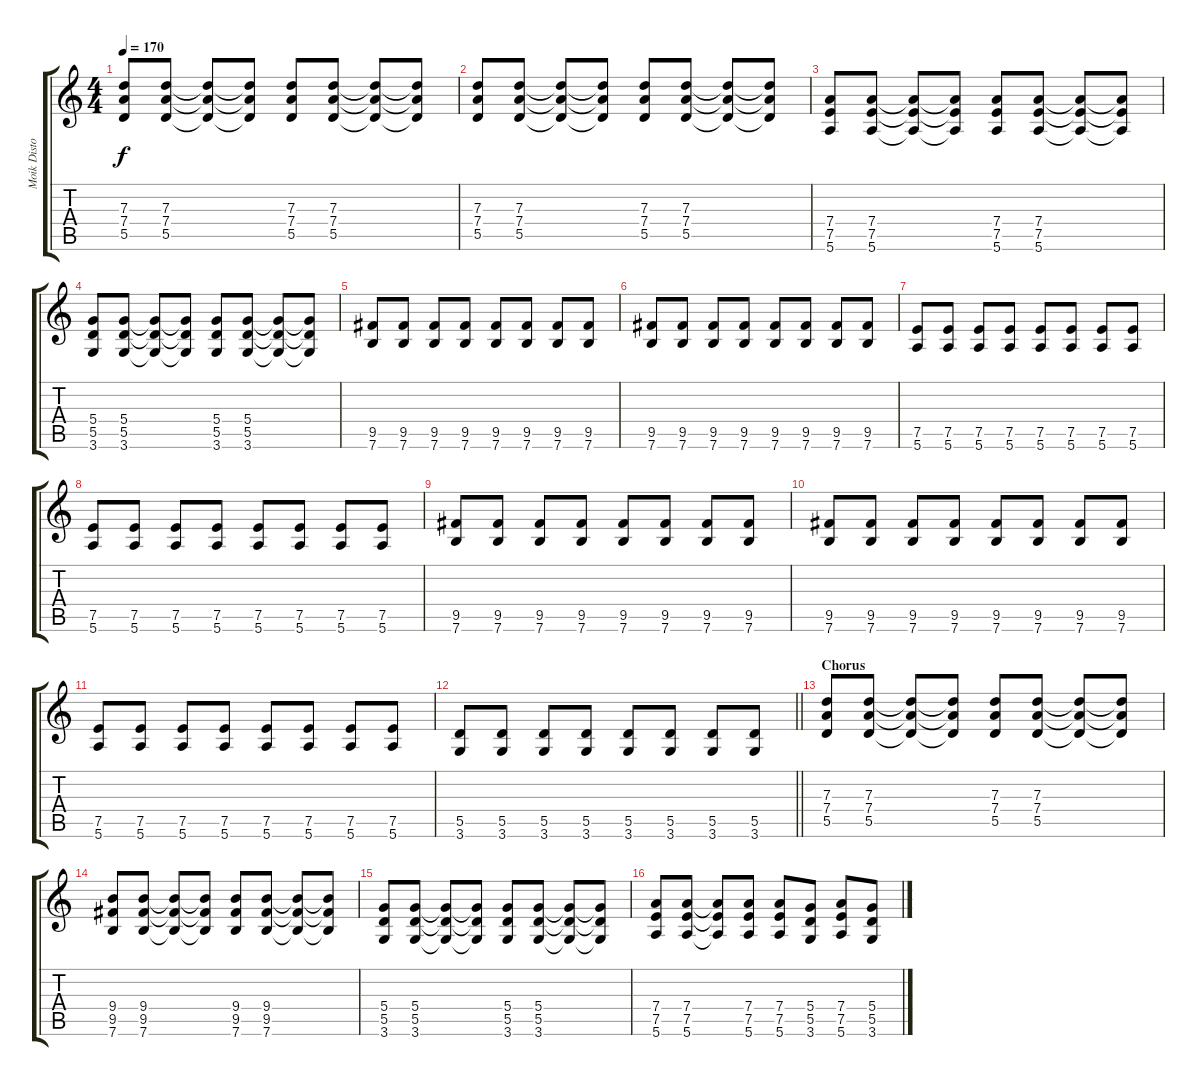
\track ("Moik Distortion" "Moik Disto") {instrument overdrivenguitar}
\staff {score tabs}
\tuning (E4 B3 G3 D3 A2 E2) {hide}
\ts (4 4)
\tempo 170
\clef g2
\ks c
(7.3 7.4 5.5).8{dy f} (7.3 7.4 5.5).8 (7.3{t} 7.4{t} 5.5{t}).8 (7.3{t} 7.4{t} 5.5{t}).8 (7.3 7.4 5.5).8 (7.3 7.4 5.5).8 (7.3{t} 7.4{t} 5.5{t}).8 (7.3{t} 7.4{t} 5.5{t}).8 |
(7.3 7.4 5.5).8 (7.3 7.4 5.5).8 (7.3{t} 7.4{t} 5.5{t}).8 (7.3{t} 7.4{t} 5.5{t}).8 (7.3 7.4 5.5).8 (7.3 7.4 5.5).8 (7.3{t} 7.4{t} 5.5{t}).8 (7.3{t} 7.4{t} 5.5{t}).8 |
(7.4 7.5 5.6).8 (7.4 7.5 5.6).8 (7.4{t} 7.5{t} 5.6{t}).8 (7.4{t} 7.5{t} 5.6{t}).8 (7.4 7.5 5.6).8 (7.4 7.5 5.6).8 (7.4{t} 7.5{t} 5.6{t}).8 (7.4{t} 7.5{t} 5.6{t}).8 |
(5.4 5.5 3.6).8 (5.4 5.5 3.6).8 (5.4{t} 5.5{t} 3.6{t}).8 (5.4{t} 5.5{t} 3.6{t}).8 (5.4 5.5 3.6).8 (5.4 5.5 3.6).8 (5.4{t} 5.5{t} 3.6{t}).8 (5.4{t} 5.5{t} 3.6{t}).8 |
(9.5 7.6).8 (9.5 7.6).8 (9.5 7.6).8 (9.5 7.6).8 (9.5 7.6).8 (9.5 7.6).8 (9.5 7.6).8 (9.5 7.6).8 |
(9.5 7.6).8 (9.5 7.6).8 (9.5 7.6).8 (9.5 7.6).8 (9.5 7.6).8 (9.5 7.6).8 (9.5 7.6).8 (9.5 7.6).8 |
(7.5 5.6).8 (7.5 5.6).8 (7.5 5.6).8 (7.5 5.6).8 (7.5 5.6).8 (7.5 5.6).8 (7.5 5.6).8 (7.5 5.6).8 |
(7.5 5.6).8 (7.5 5.6).8 (7.5 5.6).8 (7.5 5.6).8 (7.5 5.6).8 (7.5 5.6).8 (7.5 5.6).8 (7.5 5.6).8 |
(9.5 7.6).8 (9.5 7.6).8 (9.5 7.6).8 (9.5 7.6).8 (9.5 7.6).8 (9.5 7.6).8 (9.5 7.6).8 (9.5 7.6).8 |
(9.5 7.6).8 (9.5 7.6).8 (9.5 7.6).8 (9.5 7.6).8 (9.5 7.6).8 (9.5 7.6).8 (9.5 7.6).8 (9.5 7.6).8 |
(7.5 5.6).8 (7.5 5.6).8 (7.5 5.6).8 (7.5 5.6).8 (7.5 5.6).8 (7.5 5.6).8 (7.5 5.6).8 (7.5 5.6).8 |
\barLineRight lightlight
(5.5 3.6).8 (5.5 3.6).8 (5.5 3.6).8 (5.5 3.6).8 (5.5 3.6).8 (5.5 3.6).8 (5.5 3.6).8 (5.5 3.6).8 |
\section ("" "Chorus")
(7.3 7.4 5.5).8 (7.3 7.4 5.5).8 (7.3{t} 7.4{t} 5.5{t}).8 (7.3{t} 7.4{t} 5.5{t}).8 (7.3 7.4 5.5).8 (7.3 7.4 5.5).8 (7.3{t} 7.4{t} 5.5{t}).8 (7.3{t} 7.4{t} 5.5{t}).8 |
(9.4 9.5 7.6).8 (9.4 9.5 7.6).8 (9.4{t} 9.5{t} 7.6{t}).8 (9.4{t} 9.5{t} 7.6{t}).8 (9.4 9.5 7.6).8 (9.4 9.5 7.6).8 (9.4{t} 9.5{t} 7.6{t}).8 (9.4{t} 9.5{t} 7.6{t}).8 |
(5.4 5.5 3.6).8 (5.4 5.5 3.6).8 (5.4{t} 5.5{t} 3.6{t}).8 (5.4{t} 5.5{t} 3.6{t}).8 (5.4 5.5 3.6).8 (5.4 5.5 3.6).8 (5.4{t} 5.5{t} 3.6{t}).8 (5.4{t} 5.5{t} 3.6{t}).8 |
(7.4 7.5 5.6).8 (7.4 7.5 5.6).8 (7.4{t} 7.5{t} 5.6{t}).8 (7.4 7.5 5.6).8 (7.4 7.5 5.6).8 (5.4 5.5 3.6).8 (7.4 7.5 5.6).8 (5.4 5.5 3.6).8
